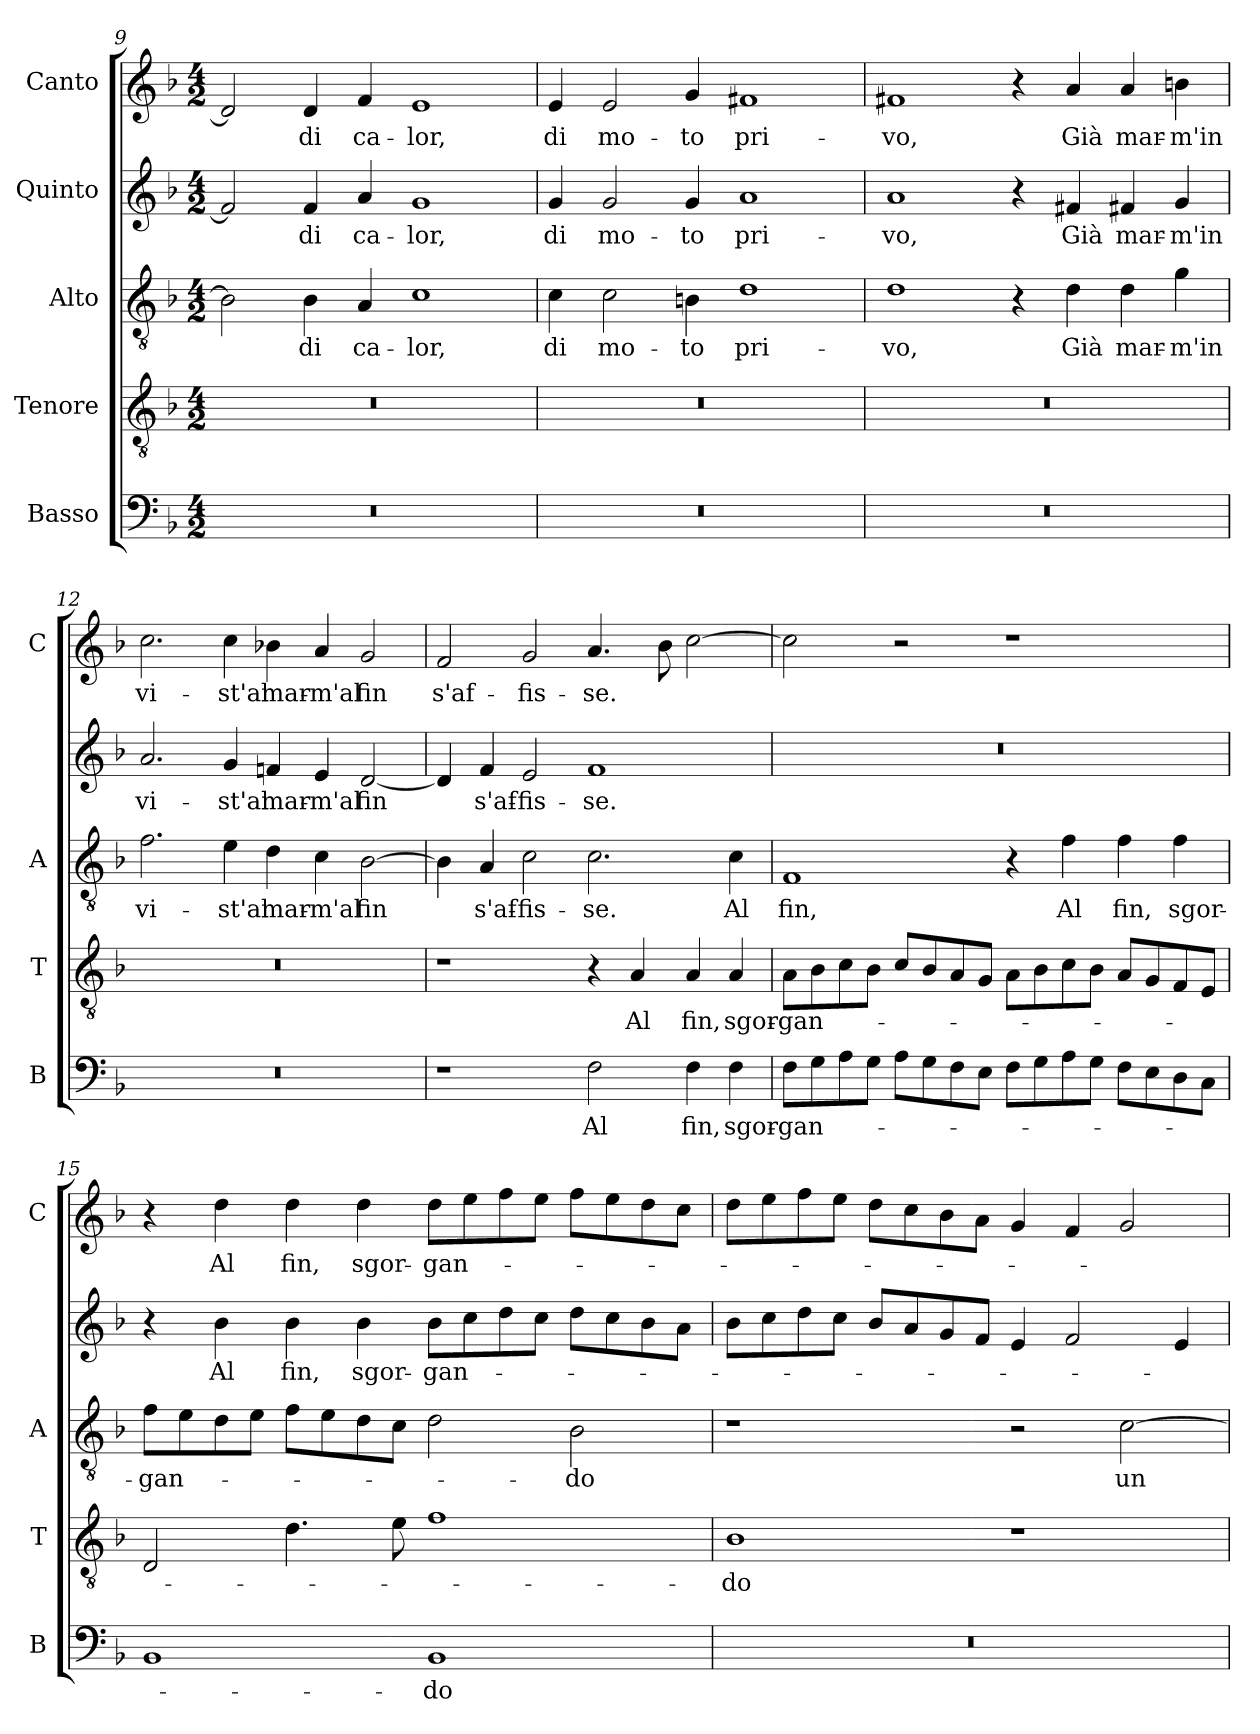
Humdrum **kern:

**kern	**text	**kern	**text	**kern	**text	**kern	**text	**kern	**text
*part5	*part5	*part4	*part4	*part3	*part3	*part2	*part2	*part1	*part1
*staff5	*staff5	*staff4	*staff4	*staff3	*staff3	*staff2	*staff2	*staff1	*staff1
*I"Basso	*	*I"Tenore	*	*I"Alto	*	*I"Quinto	*	*I"Canto	*
*I'B	*	*I'T	*	*I'A	*	*	*	*I'C	*
*clefF4	*	*clefGv2	*	*clefGv2	*	*clefG2	*	*clefG2	*
*k[b-]	*	*k[b-]	*	*k[b-]	*	*k[b-]	*	*k[b-]	*
*F:	*	*F:	*	*F:	*	*F:	*	*F:	*
*M4/2	*	*M4/2	*	*M4/2	*	*M4/2	*	*M4/2	*
=9	=9	=9	=9	=9	=9	=9	=9	=9	=9
0r	.	0r	.	2B-]	.	2f]	.	2d]	.
.	.	.	.	4B-	di	4f	di	4d	di
.	.	.	.	4A	ca-	4a	ca-	4f	ca-
.	.	.	.	1c	-lor,	1g	-lor,	1e	-lor,
=10	=10	=10	=10	=10	=10	=10	=10	=10	=10
0r	.	0r	.	4c	di	4g	di	4e	di
.	.	.	.	2c	mo-	2g	mo-	2e	mo-
.	.	.	.	4Bn	-to	4g	-to	4g	-to
.	.	.	.	1d	pri-	1a	pri-	1f#X	pri-
=11	=11	=11	=11	=11	=11	=11	=11	=11	=11
0r	.	0r	.	1d	-vo,	1a	-vo,	1f#X	-vo,
.	.	.	.	4r	.	4r	.	4r	.
.	.	.	.	4d	Già	4f#X	Già	4a	Già
.	.	.	.	4d	mar-	4f#X	mar-	4a	mar-
.	.	.	.	4g	-m'in	4g	-m'in	4bn	-m'in
=12	=12	=12	=12	=12	=12	=12	=12	=12	=12
0r	.	0r	.	2.f	vi-	2.a	vi-	2.cc	vi-
.	.	.	.	4e	-st'al	4g	-st'al	4cc	-st'al
.	.	.	.	4d	mar-	4fn	mar-	4b-X	mar-
.	.	.	.	4c	-m'al	4e	-m'al	4a	-m'al
.	.	.	.	[2B-	fin	[2d	fin	2g	fin
=13	=13	=13	=13	=13	=13	=13	=13	=13	=13
1r	.	1r	.	4B-]	.	4d]	.	2f	s'af-
.	.	.	.	4A	s'af-	4f	s'af-	.	.
.	.	.	.	2c	-fis-	2e	-fis-	2g	-fis-
2F	Al	4r	.	2.c	-se.	1f	-se.	4.a	-se.
.	.	4A	Al	.	.	.	.	.	.
.	.	.	.	.	.	.	.	8b-	.
4F	fin,	4A	fin,	.	.	.	.	[2cc	.
4F	sgor-	4A	sgor-	4c	Al	.	.	.	.
=14	=14	=14	=14	=14	=14	=14	=14	=14	=14
8FL	-gan-	8AL	-gan-	1F	fin,	0r	.	2cc]	.
8G	.	8B-	.	.	.	.	.	.	.
8A	.	8c	.	.	.	.	.	.	.
8GJ	.	8B-J	.	.	.	.	.	.	.
8AL	.	8cL	.	.	.	.	.	2r	.
8G	.	8B-	.	.	.	.	.	.	.
8F	.	8A	.	.	.	.	.	.	.
8EJ	.	8GJ	.	.	.	.	.	.	.
8FL	.	8AL	.	4r	.	.	.	1r	.
8G	.	8B-	.	.	.	.	.	.	.
8A	.	8c	.	4f	Al	.	.	.	.
8GJ	.	8B-J	.	.	.	.	.	.	.
8FL	.	8AL	.	4f	fin,	.	.	.	.
8E	.	8G	.	.	.	.	.	.	.
8D	.	8F	.	4f	sgor-	.	.	.	.
8CJ	.	8EJ	.	.	.	.	.	.	.
=15	=15	=15	=15	=15	=15	=15	=15	=15	=15
1BB-	.	2D	.	8fL	-gan-	4r	.	4r	.
.	.	.	.	8e	.	.	.	.	.
.	.	.	.	8d	.	4b-	Al	4dd	Al
.	.	.	.	8eJ	.	.	.	.	.
.	.	4.d	.	8fL	.	4b-	fin,	4dd	fin,
.	.	.	.	8e	.	.	.	.	.
.	.	.	.	8d	.	4b-	sgor-	4dd	sgor-
.	.	8e	.	8cJ	.	.	.	.	.
1BB-	-do	1f	.	2d	.	8b-L	-gan-	8ddL	-gan-
.	.	.	.	.	.	8cc	.	8ee	.
.	.	.	.	.	.	8dd	.	8ff	.
.	.	.	.	.	.	8ccJ	.	8eeJ	.
.	.	.	.	2B-	-do	8ddL	.	8ffL	.
.	.	.	.	.	.	8cc	.	8ee	.
.	.	.	.	.	.	8b-	.	8dd	.
.	.	.	.	.	.	8aJ	.	8ccJ	.
=16	=16	=16	=16	=16	=16	=16	=16	=16	=16
0r	.	1B-	-do	1r	.	8b-L	.	8ddL	.
.	.	.	.	.	.	8cc	.	8ee	.
.	.	.	.	.	.	8dd	.	8ff	.
.	.	.	.	.	.	8ccJ	.	8eeJ	.
.	.	.	.	.	.	8b-L	.	8ddL	.
.	.	.	.	.	.	8a	.	8cc	.
.	.	.	.	.	.	8g	.	8b-	.
.	.	.	.	.	.	8fJ	.	8aJ	.
.	.	1r	.	2r	.	4e	.	4g	.
.	.	.	.	.	.	2f	.	4f	.
.	.	.	.	[2c	un	.	.	2g	.
.	.	.	.	.	.	4e	.	.	.
=	=	=	=	=	=	=	=	=	=
*-	*-	*-	*-	*-	*-	*-	*-	*-	*-
